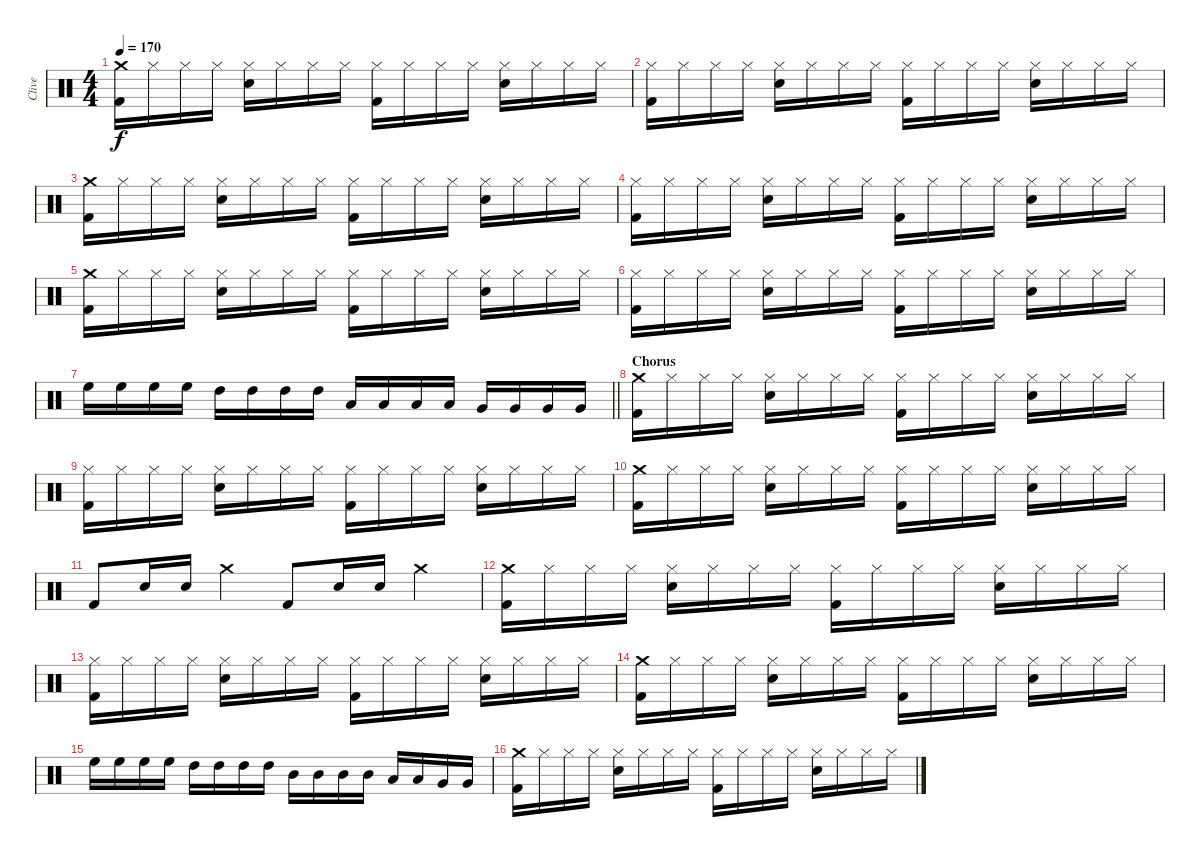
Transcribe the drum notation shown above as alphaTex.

\track ("Clive" "Clive") {instrument percussion}
\staff {score}
\articulation defaults
\ts (4 4)
\tempo 170
\clef neutral
\ks c
("Crash medium (hit)" "Kick (hit) 2").16{dy f} "Hi-Hat (closed)".16 "Hi-Hat (closed)".16 "Hi-Hat (closed)".16 ("Hi-Hat (closed)" "Electric Snare (hit)").16 "Hi-Hat (closed)".16 "Hi-Hat (closed)".16 "Hi-Hat (closed)".16 ("Hi-Hat (closed)" "Kick (hit) 2").16 "Hi-Hat (closed)".16 "Hi-Hat (closed)".16 "Hi-Hat (closed)".16 ("Hi-Hat (closed)" "Electric Snare (hit)").16 "Hi-Hat (closed)".16 "Hi-Hat (closed)".16 "Hi-Hat (closed)".16 |
("Hi-Hat (closed)" "Kick (hit) 2").16 "Hi-Hat (closed)".16 "Hi-Hat (closed)".16 "Hi-Hat (closed)".16 ("Hi-Hat (closed)" "Electric Snare (hit)").16 "Hi-Hat (closed)".16 "Hi-Hat (closed)".16 "Hi-Hat (closed)".16 ("Hi-Hat (closed)" "Kick (hit) 2").16 "Hi-Hat (closed)".16 "Hi-Hat (closed)".16 "Hi-Hat (closed)".16 ("Hi-Hat (closed)" "Electric Snare (hit)").16 "Hi-Hat (closed)".16 "Hi-Hat (closed)".16 "Hi-Hat (closed)".16 |
("Crash medium (hit)" "Kick (hit) 2").16 "Hi-Hat (closed)".16 "Hi-Hat (closed)".16 "Hi-Hat (closed)".16 ("Hi-Hat (closed)" "Electric Snare (hit)").16 "Hi-Hat (closed)".16 "Hi-Hat (closed)".16 "Hi-Hat (closed)".16 ("Hi-Hat (closed)" "Kick (hit) 2").16 "Hi-Hat (closed)".16 "Hi-Hat (closed)".16 "Hi-Hat (closed)".16 ("Hi-Hat (closed)" "Electric Snare (hit)").16 "Hi-Hat (closed)".16 "Hi-Hat (closed)".16 "Hi-Hat (closed)".16 |
("Hi-Hat (closed)" "Kick (hit) 2").16 "Hi-Hat (closed)".16 "Hi-Hat (closed)".16 "Hi-Hat (closed)".16 ("Hi-Hat (closed)" "Electric Snare (hit)").16 "Hi-Hat (closed)".16 "Hi-Hat (closed)".16 "Hi-Hat (closed)".16 ("Hi-Hat (closed)" "Kick (hit) 2").16 "Hi-Hat (closed)".16 "Hi-Hat (closed)".16 "Hi-Hat (closed)".16 ("Hi-Hat (closed)" "Electric Snare (hit)").16 "Hi-Hat (closed)".16 "Hi-Hat (closed)".16 "Hi-Hat (closed)".16 |
("Crash medium (hit)" "Kick (hit) 2").16 "Hi-Hat (closed)".16 "Hi-Hat (closed)".16 "Hi-Hat (closed)".16 ("Hi-Hat (closed)" "Electric Snare (hit)").16 "Hi-Hat (closed)".16 "Hi-Hat (closed)".16 "Hi-Hat (closed)".16 ("Hi-Hat (closed)" "Kick (hit) 2").16 "Hi-Hat (closed)".16 "Hi-Hat (closed)".16 "Hi-Hat (closed)".16 ("Hi-Hat (closed)" "Electric Snare (hit)").16 "Hi-Hat (closed)".16 "Hi-Hat (closed)".16 "Hi-Hat (closed)".16 |
("Hi-Hat (closed)" "Kick (hit) 2").16 "Hi-Hat (closed)".16 "Hi-Hat (closed)".16 "Hi-Hat (closed)".16 ("Hi-Hat (closed)" "Electric Snare (hit)").16 "Hi-Hat (closed)".16 "Hi-Hat (closed)".16 "Hi-Hat (closed)".16 ("Hi-Hat (closed)" "Kick (hit) 2").16 "Hi-Hat (closed)".16 "Hi-Hat (closed)".16 "Hi-Hat (closed)".16 ("Hi-Hat (closed)" "Electric Snare (hit)").16 "Hi-Hat (closed)".16 "Hi-Hat (closed)".16 "Hi-Hat (closed)".16 |
\barLineRight lightlight "High Floor Tom (hit)".16 "High Floor Tom (hit)".16 "High Floor Tom (hit)".16 "High Floor Tom (hit)".16 "High Tom (hit)".16 "High Tom (hit)".16 "High Tom (hit)".16 "High Tom (hit)".16 "Low Tom (hit)".16 "Low Tom (hit)".16 "Low Tom (hit)".16 "Low Tom (hit)".16 "Very Low Tom (hit)".16 "Very Low Tom (hit)".16 "Very Low Tom (hit)".16 "Very Low Tom (hit)".16
|
\section ("" "Chorus")
("Crash medium (hit)" "Kick (hit) 2").16 "Hi-Hat (closed)".16 "Hi-Hat (closed)".16 "Hi-Hat (closed)".16 ("Hi-Hat (closed)" "Electric Snare (hit)").16 "Hi-Hat (closed)".16 "Hi-Hat (closed)".16 "Hi-Hat (closed)".16 ("Hi-Hat (closed)" "Kick (hit) 2").16 "Hi-Hat (closed)".16 "Hi-Hat (closed)".16 "Hi-Hat (closed)".16 ("Hi-Hat (closed)" "Electric Snare (hit)").16 "Hi-Hat (closed)".16 "Hi-Hat (closed)".16 "Hi-Hat (closed)".16 |
("Hi-Hat (closed)" "Kick (hit) 2").16 "Hi-Hat (closed)".16 "Hi-Hat (closed)".16 "Hi-Hat (closed)".16 ("Hi-Hat (closed)" "Electric Snare (hit)").16 "Hi-Hat (closed)".16 "Hi-Hat (closed)".16 "Hi-Hat (closed)".16 ("Hi-Hat (closed)" "Kick (hit) 2").16 "Hi-Hat (closed)".16 "Hi-Hat (closed)".16 "Hi-Hat (closed)".16 ("Hi-Hat (closed)" "Electric Snare (hit)").16 "Hi-Hat (closed)".16 "Hi-Hat (closed)".16 "Hi-Hat (closed)".16 |
("Crash medium (hit)" "Kick (hit) 2").16 "Hi-Hat (closed)".16 "Hi-Hat (closed)".16 "Hi-Hat (closed)".16 ("Hi-Hat (closed)" "Electric Snare (hit)").16 "Hi-Hat (closed)".16 "Hi-Hat (closed)".16 "Hi-Hat (closed)".16 ("Hi-Hat (closed)" "Kick (hit) 2").16 "Hi-Hat (closed)".16 "Hi-Hat (closed)".16 "Hi-Hat (closed)".16 ("Hi-Hat (closed)" "Electric Snare (hit)").16 "Hi-Hat (closed)".16 "Hi-Hat (closed)".16 "Hi-Hat (closed)".16 |
"Kick (hit) 2".8 "Electric Snare (hit)".16 "Electric Snare (hit)".16 "Crash medium (hit)".4 "Kick (hit) 2".8 "Electric Snare (hit)".16 "Electric Snare (hit)".16 "Crash medium (hit)".4 |
("Crash medium (hit)" "Kick (hit) 2").16 "Hi-Hat (closed)".16 "Hi-Hat (closed)".16 "Hi-Hat (closed)".16 ("Hi-Hat (closed)" "Electric Snare (hit)").16 "Hi-Hat (closed)".16 "Hi-Hat (closed)".16 "Hi-Hat (closed)".16 ("Hi-Hat (closed)" "Kick (hit) 2").16 "Hi-Hat (closed)".16 "Hi-Hat (closed)".16 "Hi-Hat (closed)".16 ("Hi-Hat (closed)" "Electric Snare (hit)").16 "Hi-Hat (closed)".16 "Hi-Hat (closed)".16 "Hi-Hat (closed)".16 |
("Hi-Hat (closed)" "Kick (hit) 2").16 "Hi-Hat (closed)".16 "Hi-Hat (closed)".16 "Hi-Hat (closed)".16 ("Hi-Hat (closed)" "Electric Snare (hit)").16 "Hi-Hat (closed)".16 "Hi-Hat (closed)".16 "Hi-Hat (closed)".16 ("Hi-Hat (closed)" "Kick (hit) 2").16 "Hi-Hat (closed)".16 "Hi-Hat (closed)".16 "Hi-Hat (closed)".16 ("Hi-Hat (closed)" "Electric Snare (hit)").16 "Hi-Hat (closed)".16 "Hi-Hat (closed)".16 "Hi-Hat (closed)".16 |
("Crash medium (hit)" "Kick (hit) 2").16 "Hi-Hat (closed)".16 "Hi-Hat (closed)".16 "Hi-Hat (closed)".16 ("Hi-Hat (closed)" "Electric Snare (hit)").16 "Hi-Hat (closed)".16 "Hi-Hat (closed)".16 "Hi-Hat (closed)".16 ("Hi-Hat (closed)" "Kick (hit) 2").16 "Hi-Hat (closed)".16 "Hi-Hat (closed)".16 "Hi-Hat (closed)".16 ("Hi-Hat (closed)" "Electric Snare (hit)").16 "Hi-Hat (closed)".16 "Hi-Hat (closed)".16 "Hi-Hat (closed)".16 |
"High Floor Tom (hit)".16 "High Floor Tom (hit)".16 "High Floor Tom (hit)".16 "High Floor Tom (hit)".16 "High Tom (hit)".16 "High Tom (hit)".16 "High Tom (hit)".16 "High Tom (hit)".16 "Mid Tom (hit)".16 "Mid Tom (hit)".16 "Mid Tom (hit)".16 "Mid Tom (hit)".16 "Low Tom (hit)".16 "Low Tom (hit)".16 "Very Low Tom (hit)".16 "Very Low Tom (hit)".16 |
("Crash medium (hit)" "Kick (hit) 2").16 "Hi-Hat (closed)".16 "Hi-Hat (closed)".16 "Hi-Hat (closed)".16 ("Hi-Hat (closed)" "Electric Snare (hit)").16 "Hi-Hat (closed)".16 "Hi-Hat (closed)".16 "Hi-Hat (closed)".16 ("Hi-Hat (closed)" "Kick (hit) 2").16 "Hi-Hat (closed)".16 "Hi-Hat (closed)".16 "Hi-Hat (closed)".16 ("Hi-Hat (closed)" "Electric Snare (hit)").16 "Hi-Hat (closed)".16 "Hi-Hat (closed)".16 "Hi-Hat (closed)".16
